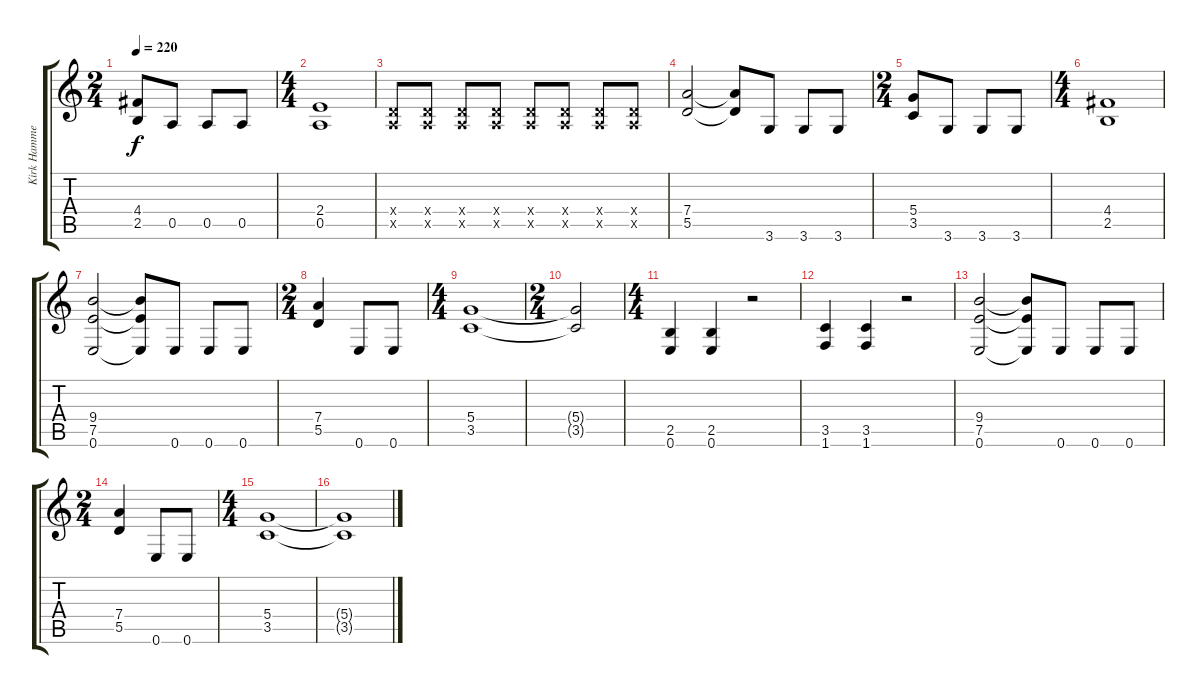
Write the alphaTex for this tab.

\track ("Kirk Hammett Distortion" "Kirk Hamme") {instrument distortionguitar}
\staff {score tabs}
\tuning (E4 B3 G3 D3 A2 E2) {hide}
\ts (2 4)
\tempo 220
\clef g2
\ks c
(4.4 2.5).8{dy f} 0.5.8 0.5.8 0.5.8 |
\ts (4 4)
(2.4 0.5).1 |
(0.4{x} 0.5{x}).8 (0.4{x} 0.5{x}).8 (0.4{x} 0.5{x}).8 (0.4{x} 0.5{x}).8 (0.4{x} 0.5{x}).8 (0.4{x} 0.5{x}).8 (0.4{x} 0.5{x}).8 (0.4{x} 0.5{x}).8 |
(7.4 5.5).2 (7.4{t} 5.5{t}).8 3.6.8 3.6.8 3.6.8 |
\ts (2 4)
(5.4 3.5).8 3.6.8 3.6.8 3.6.8 |
\ts (4 4)
(4.4 2.5).1 |
(9.4 7.5 0.6).2 (9.4{t} 7.5{t} 0.6{t}).8 0.6.8 0.6.8 0.6.8 |
\ts (2 4)
(7.4 5.5).4 0.6.8 0.6.8 |
\ts (4 4)
(5.4 3.5).1 |
\ts (2 4)
(5.4{t} 3.5{t}).2 |
\ts (4 4)
(2.5 0.6).4 (2.5 0.6).4 r.2 |
(3.5 1.6).4 (3.5 1.6).4 r.2 |
(9.4 7.5 0.6).2 (9.4{t} 7.5{t} 0.6{t}).8 0.6.8 0.6.8 0.6.8 |
\ts (2 4)
(7.4 5.5).4 0.6.8 0.6.8 |
\ts (4 4)
(5.4 3.5).1 |
(5.4{t} 3.5{t}).1
